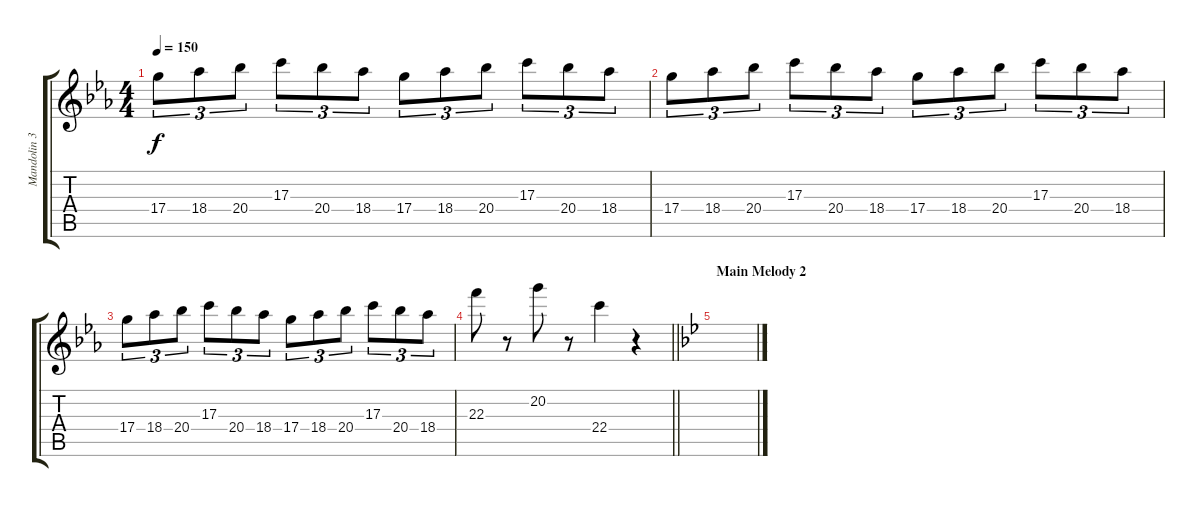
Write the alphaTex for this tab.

\track ("Mandolin 3 (Lead)" "Mandolin 3") {instrument acousticguitarsteel}
\staff {score tabs}
\tuning (E4 B3 G3 D3 A2 E2) {hide}
\ts (4 4)
\tempo 150
\clef g2
\ks cminor
17.4.8{tu (3 2) dy f} 18.4.8{tu (3 2)} 20.4.8{tu (3 2)} 17.3.8{tu (3 2)} 20.4.8{tu (3 2)} 18.4.8{tu (3 2)} 17.4.8{tu (3 2)} 18.4.8{tu (3 2)} 20.4.8{tu (3 2)} 17.3.8{tu (3 2)} 20.4.8{tu (3 2)} 18.4.8{tu (3 2)} |
17.4.8{tu (3 2)} 18.4.8{tu (3 2)} 20.4.8{tu (3 2)} 17.3.8{tu (3 2)} 20.4.8{tu (3 2)} 18.4.8{tu (3 2)} 17.4.8{tu (3 2)} 18.4.8{tu (3 2)} 20.4.8{tu (3 2)} 17.3.8{tu (3 2)} 20.4.8{tu (3 2)} 18.4.8{tu (3 2)} |
17.4.8{tu (3 2)} 18.4.8{tu (3 2)} 20.4.8{tu (3 2)} 17.3.8{tu (3 2)} 20.4.8{tu (3 2)} 18.4.8{tu (3 2)} 17.4.8{tu (3 2)} 18.4.8{tu (3 2)} 20.4.8{tu (3 2)} 17.3.8{tu (3 2)} 20.4.8{tu (3 2)} 18.4.8{tu (3 2)} |
\barLineRight lightlight
22.3.8 r.8 20.2.8 r.8 22.4.4 r.4 |
\section ("" "Main Melody 2")
\ks gminor
